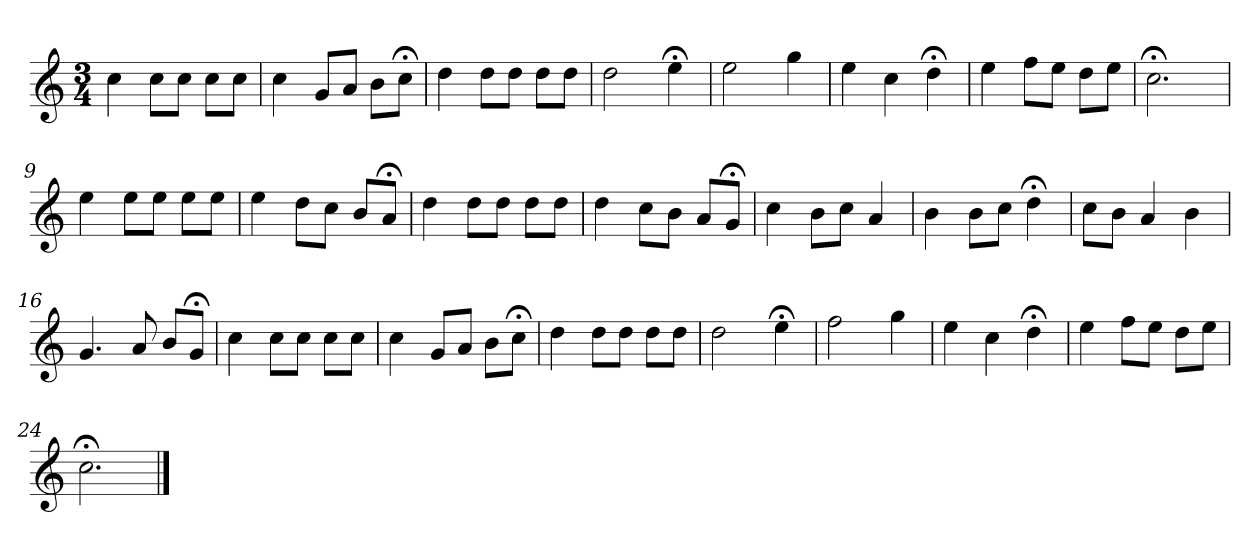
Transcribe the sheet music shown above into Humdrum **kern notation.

**kern
*part1
*staff1
*k[]
*C:
*M3/4
*MM120
=1
4cc
8ccL
8ccJ
8ccL
8ccJ
=2
4cc
8gL
8aJ
8bL
8cc;<J
=3
4dd
8ddL
8ddJ
8ddL
8ddJ
=4
2dd
4ee;<
=5
2ee
4gg
=6
4ee
4cc
4dd;<
=7
4ee
8ffL
8eeJ
8ddL
8eeJ
=8
2.cc;<
=9
4ee
8eeL
8eeJ
8eeL
8eeJ
=10
4ee
8ddL
8ccJ
8bL
8a;<J
=11
4dd
8ddL
8ddJ
8ddL
8ddJ
=12
4dd
8ccL
8bJ
8aL
8g;<J
=13
4cc
8bL
8ccJ
4a
=14
4b
8bL
8ccJ
4dd;<
=15
8ccL
8bJ
4a
4b
=16
4.g
8a
8bL
8g;<J
=17
4cc
8ccL
8ccJ
8ccL
8ccJ
=18
4cc
8gL
8aJ
8bL
8cc;<J
=19
4dd
8ddL
8ddJ
8ddL
8ddJ
=20
2dd
4ee;<
=21
2ff
4gg
=22
4ee
4cc
4dd;<
=23
4ee
8ffL
8eeJ
8ddL
8eeJ
=24
2.cc;<
==
*-
